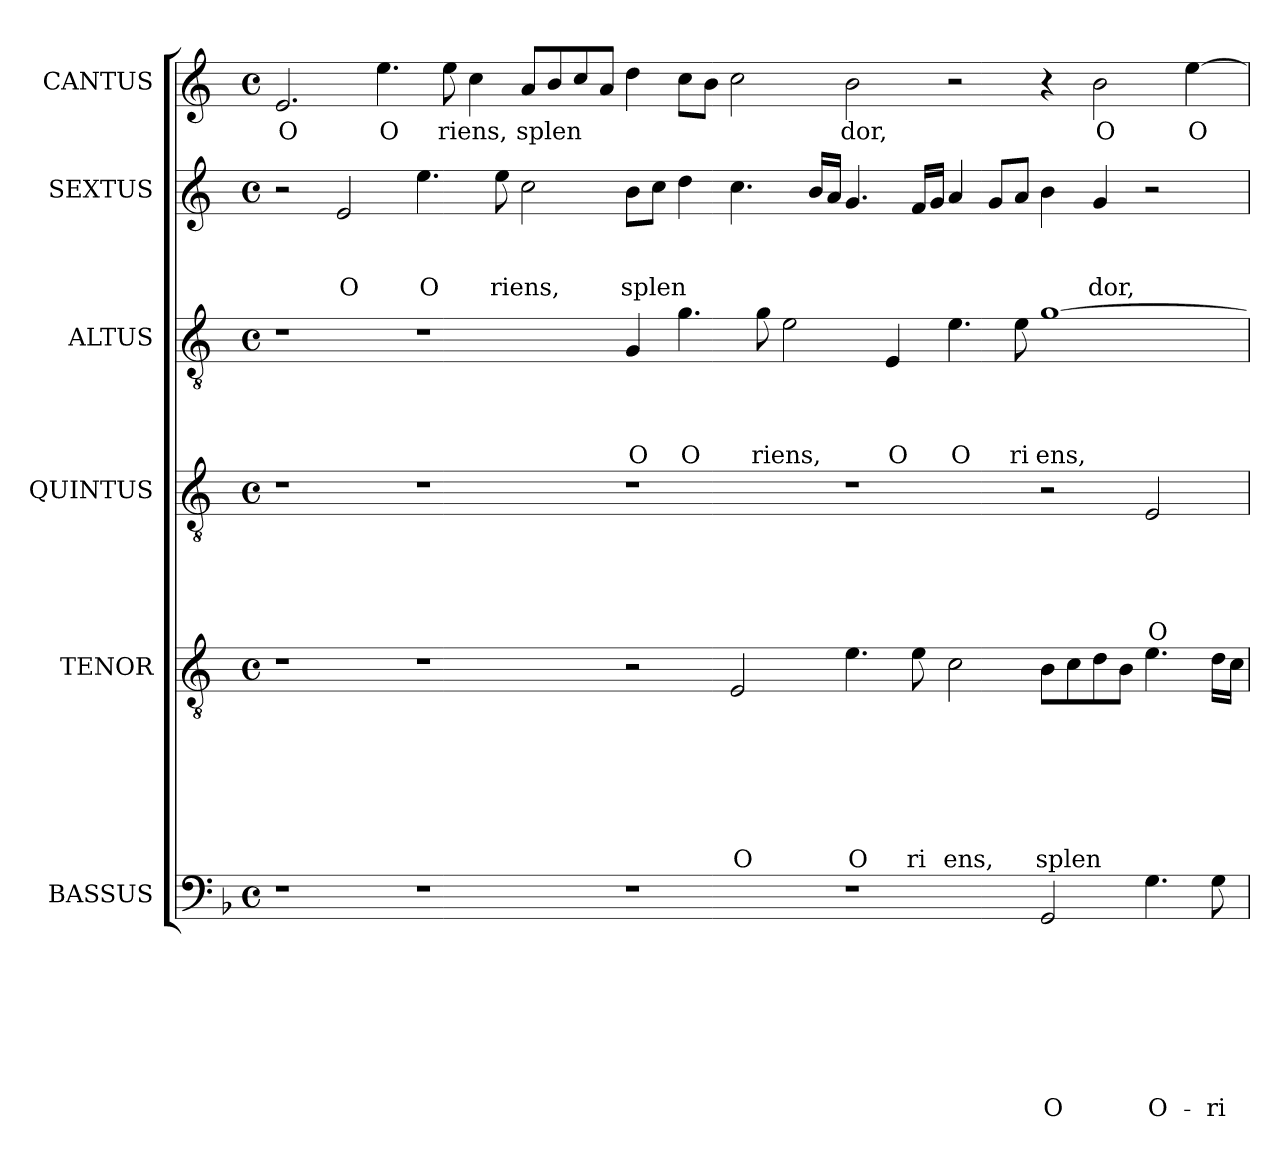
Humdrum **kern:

**kern	**text	**text	**text	**text	**text	**text	**text	**text	**kern	**text	**text	**text	**text	**text	**text	**text	**kern	**text	**text	**text	**text	**text	**kern	**text	**text	**text	**text	**kern	**text	**text	**text	**kern	**text
*part6	*part6	*part6	*part6	*part6	*part6	*part6	*part6	*part6	*part5	*part5	*part5	*part5	*part5	*part5	*part5	*part5	*part4	*part4	*part4	*part4	*part4	*part4	*part3	*part3	*part3	*part3	*part3	*part2	*part2	*part2	*part2	*part1	*part1
*staff6	*staff6	*staff6	*staff6	*staff6	*staff6	*staff6	*staff6	*staff6	*staff5	*staff5	*staff5	*staff5	*staff5	*staff5	*staff5	*staff5	*staff4	*staff4	*staff4	*staff4	*staff4	*staff4	*staff3	*staff3	*staff3	*staff3	*staff3	*staff2	*staff2	*staff2	*staff2	*staff1	*staff1
*I"BASSUS	*	*	*	*	*	*	*	*	*I"TENOR	*	*	*	*	*	*	*	*I"QUINTUS	*	*	*	*	*	*I"ALTUS	*	*	*	*	*I"SEXTUS	*	*	*	*I"CANTUS	*
*I'B	*	*	*	*	*	*	*	*	*I'T	*	*	*	*	*	*	*	*I'Q	*	*	*	*	*	*I'A	*	*	*	*	*I'S	*	*	*	*I'C	*
*clefF4	*	*	*	*	*	*	*	*	*clefGv2	*	*	*	*	*	*	*	*clefGv2	*	*	*	*	*	*clefGv2	*	*	*	*	*clefG2	*	*	*	*clefG2	*
*	*	*	*	*	*	*	*	*	*ITrd-3c-5	*	*	*	*	*	*	*	*ITrd-3c-5	*	*	*	*	*	*ITrd-3c-5	*	*	*	*	*ITrd-3c-5	*	*	*	*ITrd-3c-5	*
*k[b-]	*	*	*	*	*	*	*	*	*k[b-]	*	*	*	*	*	*	*	*k[b-]	*	*	*	*	*	*k[b-]	*	*	*	*	*k[b-]	*	*	*	*k[b-]	*
*F:	*	*	*	*	*	*	*	*	*F:	*	*	*	*	*	*	*	*F:	*	*	*	*	*	*F:	*	*	*	*	*F:	*	*	*	*F:	*
*M4/4	*	*	*	*	*	*	*	*	*M4/4	*	*	*	*	*	*	*	*M4/4	*	*	*	*	*	*M4/4	*	*	*	*	*M4/4	*	*	*	*M4/4	*
*met(c)	*	*	*	*	*	*	*	*	*met(c)	*	*	*	*	*	*	*	*met(c)	*	*	*	*	*	*met(c)	*	*	*	*	*met(c)	*	*	*	*met(c)	*
=1	=1	=1	=1	=1	=1	=1	=1	=1	=1	=1	=1	=1	=1	=1	=1	=1	=1	=1	=1	=1	=1	=1	=1	=1	=1	=1	=1	=1	=1	=1	=1	=1	=1
!	!	!	!	!	!	!	!	!	!	!	!	!	!	!	!	!	!	!	!	!	!	!	!	!	!	!	!	!	!	!	!	!	!LO:LY:b
1r	.	.	.	.	.	.	.	.	1r	.	.	.	.	.	.	.	1r	.	.	.	.	.	1r	.	.	.	.	2r	.	.	.	2.a/	O
!	!	!	!	!	!	!	!	!	!	!	!	!	!	!	!	!	!	!	!	!	!	!	!	!	!	!	!	!	!	!	!LO:LY:b	!	!
.	.	.	.	.	.	.	.	.	.	.	.	.	.	.	.	.	.	.	.	.	.	.	.	.	.	.	.	2a/	.	.	O	.	.
!	!	!	!	!	!	!	!	!	!	!	!	!	!	!	!	!	!	!	!	!	!	!	!	!	!	!	!	!	!	!	!	!	!LO:LY:b
.	.	.	.	.	.	.	.	.	.	.	.	.	.	.	.	.	.	.	.	.	.	.	.	.	.	.	.	.	.	.	.	4.aa\	O
!	!	!	!	!	!	!	!	!	!	!	!	!	!	!	!	!	!	!	!	!	!	!	!	!	!	!	!	!	!	!	!LO:LY:b	!	!
1r	.	.	.	.	.	.	.	.	1r	.	.	.	.	.	.	.	1r	.	.	.	.	.	1r	.	.	.	.	4.aa\	.	.	O	.	.
!	!	!	!	!	!	!	!	!	!	!	!	!	!	!	!	!	!	!	!	!	!	!	!	!	!	!	!	!	!	!	!	!	!LO:LY:b
.	.	.	.	.	.	.	.	.	.	.	.	.	.	.	.	.	.	.	.	.	.	.	.	.	.	.	.	.	.	.	.	8aa\	riens,
.	.	.	.	.	.	.	.	.	.	.	.	.	.	.	.	.	.	.	.	.	.	.	.	.	.	.	.	.	.	.	.	4ff\	.
!	!	!	!	!	!	!	!	!	!	!	!	!	!	!	!	!	!	!	!	!	!	!	!	!	!	!	!	!	!	!	!LO:LY:b	!	!
.	.	.	.	.	.	.	.	.	.	.	.	.	.	.	.	.	.	.	.	.	.	.	.	.	.	.	.	8aa\	.	.	riens,	.	.
!	!	!	!	!	!	!	!	!	!	!	!	!	!	!	!	!	!	!	!	!	!	!	!	!	!	!	!	!	!	!	!	!	!LO:LY:b
.	.	.	.	.	.	.	.	.	.	.	.	.	.	.	.	.	.	.	.	.	.	.	.	.	.	.	.	2ff\	.	.	.	8dd/L	splen
.	.	.	.	.	.	.	.	.	.	.	.	.	.	.	.	.	.	.	.	.	.	.	.	.	.	.	.	.	.	.	.	8ee/	.
.	.	.	.	.	.	.	.	.	.	.	.	.	.	.	.	.	.	.	.	.	.	.	.	.	.	.	.	.	.	.	.	8ff/	.
.	.	.	.	.	.	.	.	.	.	.	.	.	.	.	.	.	.	.	.	.	.	.	.	.	.	.	.	.	.	.	.	8dd</J	.
!	!	!	!	!	!	!	!	!	!	!	!	!	!	!	!	!	!	!	!	!	!	!	!	!	!	!	!LO:LY:b	!	!	!	!LO:LY:b	!	!
1r	.	.	.	.	.	.	.	.	2r	.	.	.	.	.	.	.	1r	.	.	.	.	.	4c/	.	.	.	O	8ee\L	.	.	splen	4gg\	.
.	.	.	.	.	.	.	.	.	.	.	.	.	.	.	.	.	.	.	.	.	.	.	.	.	.	.	.	8ff\J	.	.	.	.	.
!	!	!	!	!	!	!	!	!	!	!	!	!	!	!	!	!	!	!	!	!	!	!	!	!	!	!	!LO:LY:b	!	!	!	!	!	!
.	.	.	.	.	.	.	.	.	.	.	.	.	.	.	.	.	.	.	.	.	.	.	4.cc\	.	.	.	O	4gg\	.	.	.	8ff\L	.
.	.	.	.	.	.	.	.	.	.	.	.	.	.	.	.	.	.	.	.	.	.	.	.	.	.	.	.	.	.	.	.	8ee\J	.
!	!	!	!	!	!	!	!	!	!	!	!	!	!	!	!	!LO:LY:b	!	!	!	!	!	!	!	!	!	!	!	!	!	!	!	!	!
.	.	.	.	.	.	.	.	.	2A/	.	.	.	.	.	.	O	.	.	.	.	.	.	.	.	.	.	.	4.ff\	.	.	.	2ff\	.
!	!	!	!	!	!	!	!	!	!	!	!	!	!	!	!	!	!	!	!	!	!	!	!	!	!	!	!LO:LY:b	!	!	!	!	!	!
.	.	.	.	.	.	.	.	.	.	.	.	.	.	.	.	.	.	.	.	.	.	.	8cc\	.	.	.	riens,	.	.	.	.	.	.
.	.	.	.	.	.	.	.	.	.	.	.	.	.	.	.	.	.	.	.	.	.	.	2a\	.	.	.	.	.	.	.	.	.	.
.	.	.	.	.	.	.	.	.	.	.	.	.	.	.	.	.	.	.	.	.	.	.	.	.	.	.	.	16ee/LL	.	.	.	.	.
.	.	.	.	.	.	.	.	.	.	.	.	.	.	.	.	.	.	.	.	.	.	.	.	.	.	.	.	16dd/JJ	.	.	.	.	.
!	!	!	!	!	!	!	!	!	!	!	!	!	!	!	!	!LO:LY:b	!	!	!	!	!	!	!	!	!	!	!	!	!	!	!	!	!LO:LY:b
1r	.	.	.	.	.	.	.	.	4.a\	.	.	.	.	.	.	O	1r	.	.	.	.	.	.	.	.	.	.	4.cc/	.	.	.	2ee>\	dor,
!	!	!	!	!	!	!	!	!	!	!	!	!	!	!	!	!	!	!	!	!	!	!	!	!	!	!	!LO:LY:b	!	!	!	!	!	!
.	.	.	.	.	.	.	.	.	.	.	.	.	.	.	.	.	.	.	.	.	.	.	4A/	.	.	.	O	.	.	.	.	.	.
!	!	!	!	!	!	!	!	!	!	!	!	!	!	!	!	!LO:LY:b	!	!	!	!	!	!	!	!	!	!	!	!	!	!	!	!	!
.	.	.	.	.	.	.	.	.	8a\	.	.	.	.	.	.	ri	.	.	.	.	.	.	.	.	.	.	.	16b-/LL	.	.	.	.	.
.	.	.	.	.	.	.	.	.	.	.	.	.	.	.	.	.	.	.	.	.	.	.	.	.	.	.	.	16cc/JJ	.	.	.	.	.
!	!	!	!	!	!	!	!	!	!	!	!	!	!	!	!	!LO:LY:b	!	!	!	!	!	!	!	!	!	!	!LO:LY:b	!	!	!	!	!	!
.	.	.	.	.	.	.	.	.	2f\	.	.	.	.	.	.	ens,	.	.	.	.	.	.	4.a\	.	.	.	O	4dd/	.	.	.	2r	.
.	.	.	.	.	.	.	.	.	.	.	.	.	.	.	.	.	.	.	.	.	.	.	.	.	.	.	.	8cc/L	.	.	.	.	.
!	!	!	!	!	!	!	!	!	!	!	!	!	!	!	!	!	!	!	!	!	!	!	!	!	!	!	!LO:LY:b	!	!	!	!	!	!
.	.	.	.	.	.	.	.	.	.	.	.	.	.	.	.	.	.	.	.	.	.	.	8a\	.	.	.	ri	8dd/J	.	.	.	.	.
!	!	!	!	!	!	!	!	!LO:LY:b	!	!	!	!	!	!	!	!LO:LY:b	!	!	!	!	!	!	!	!	!	!	!LO:LY:b	!	!	!	!	!	!
2GG/	.	.	.	.	.	.	.	O	8e\L	.	.	.	.	.	.	splen	2r	.	.	.	.	.	[<1cc	.	.	.	ens,	4ee\	.	.	.	4r	.
.	.	.	.	.	.	.	.	.	8f\	.	.	.	.	.	.	.	.	.	.	.	.	.	.	.	.	.	.	.	.	.	.	.	.
!	!	!	!	!	!	!	!	!	!	!	!	!	!	!	!	!	!	!	!	!	!	!	!	!	!	!	!	!	!	!	!LO:LY:b	!	!LO:LY:b
.	.	.	.	.	.	.	.	.	8g\	.	.	.	.	.	.	.	.	.	.	.	.	.	.	.	.	.	.	4cc/	.	.	dor,	2ee\	O
.	.	.	.	.	.	.	.	.	8e\J	.	.	.	.	.	.	.	.	.	.	.	.	.	.	.	.	.	.	.	.	.	.	.	.
!	!	!	!	!	!	!	!	!LO:LY:b	!	!	!	!	!	!	!	!	!	!	!	!	!	!LO:LY:b	!	!	!	!	!	!	!	!	!	!	!
4.G\	.	.	.	.	.	.	.	O-	4.a\	.	.	.	.	.	.	.	2A/	.	.	.	.	O	.	.	.	.	.	2r	.	.	.	.	.
!	!	!	!	!	!	!	!	!	!	!	!	!	!	!	!	!	!	!	!	!	!	!	!	!	!	!	!	!	!	!	!	!	!LO:LY:b
.	.	.	.	.	.	.	.	.	.	.	.	.	.	.	.	.	.	.	.	.	.	.	.	.	.	.	.	.	.	.	.	[<4aa\	O
!	!	!	!	!	!	!	!	!LO:LY:b	!	!	!	!	!	!	!	!	!	!	!	!	!	!	!	!	!	!	!	!	!	!	!	!	!
8G\	.	.	.	.	.	.	.	-ri-	16g\LL	.	.	.	.	.	.	.	.	.	.	.	.	.	.	.	.	.	.	.	.	.	.	.	.
.	.	.	.	.	.	.	.	.	16f\JJ	.	.	.	.	.	.	.	.	.	.	.	.	.	.	.	.	.	.	.	.	.	.	.	.
=	=	=	=	=	=	=	=	=	=	=	=	=	=	=	=	=	=	=	=	=	=	=	=	=	=	=	=	=	=	=	=	=	=
*-	*-	*-	*-	*-	*-	*-	*-	*-	*-	*-	*-	*-	*-	*-	*-	*-	*-	*-	*-	*-	*-	*-	*-	*-	*-	*-	*-	*-	*-	*-	*-	*-	*-
